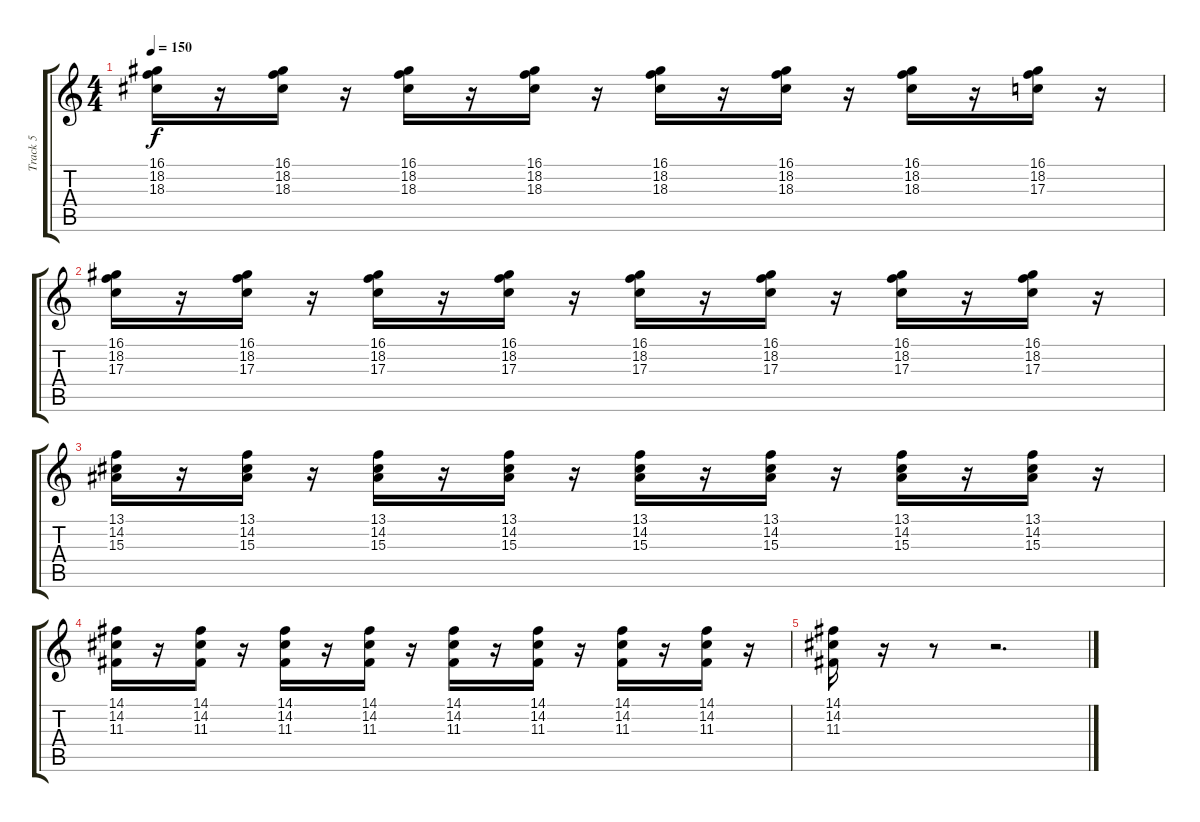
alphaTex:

\track ("Track 5" "Track 5") {instrument acousticgrandpiano}
\staff {score tabs}
\tuning (E4 B3 G3 D3 A2 E2) {hide}
\ts (4 4)
\tempo 150
\clef g2
\ks c
(16.1 18.2 18.3).16{dy f instrument lead1square} r.16 (16.1 18.2 18.3).16 r.16 (16.1 18.2 18.3).16 r.16 (16.1 18.2 18.3).16 r.16 (16.1 18.2 18.3).16 r.16 (16.1 18.2 18.3).16 r.16 (16.1 18.2 18.3).16 r.16 (16.1 18.2 17.3).16 r.16 |
(16.1 18.2 17.3).16 r.16 (16.1 18.2 17.3).16 r.16 (16.1 18.2 17.3).16 r.16 (16.1 18.2 17.3).16 r.16 (16.1 18.2 17.3).16 r.16 (16.1 18.2 17.3).16 r.16 (16.1 18.2 17.3).16 r.16 (16.1 18.2 17.3).16 r.16 |
(13.1 14.2 15.3).16 r.16 (13.1 14.2 15.3).16 r.16 (13.1 14.2 15.3).16 r.16 (13.1 14.2 15.3).16 r.16 (13.1 14.2 15.3).16 r.16 (13.1 14.2 15.3).16 r.16 (13.1 14.2 15.3).16 r.16 (13.1 14.2 15.3).16 r.16 |
(14.1 14.2 11.3).16 r.16 (14.1 14.2 11.3).16 r.16 (14.1 14.2 11.3).16 r.16 (14.1 14.2 11.3).16 r.16 (14.1 14.2 11.3).16 r.16 (14.1 14.2 11.3).16 r.16 (14.1 14.2 11.3).16 r.16 (14.1 14.2 11.3).16 r.16 |
(14.1 14.2 11.3).16 r.16 r.8 r.2{d}
